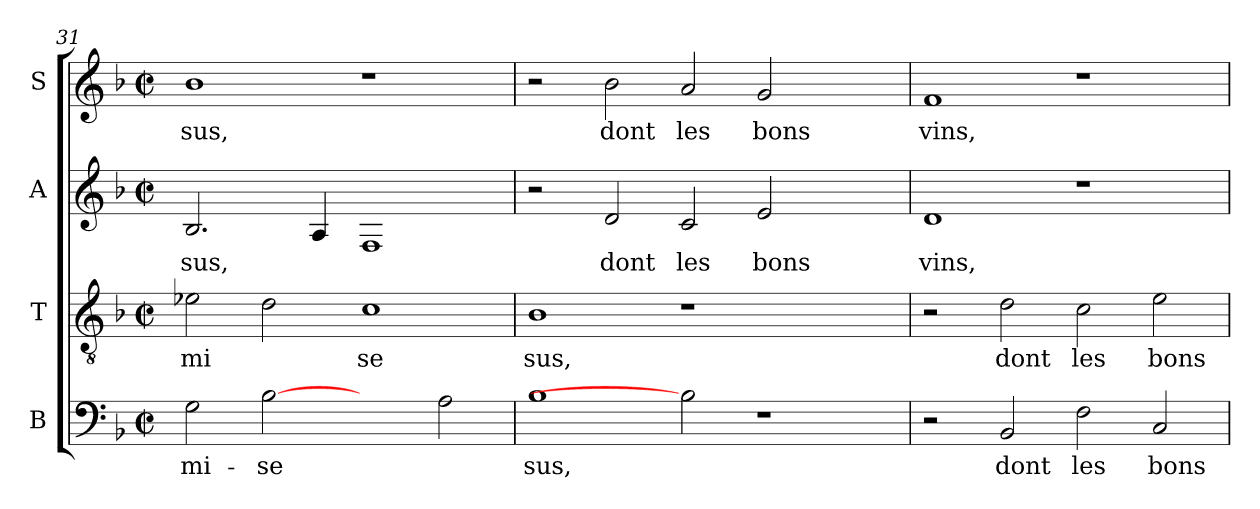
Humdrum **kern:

**kern	**text	**kern	**text	**kern	**text	**kern	**text
*part4	*part4	*part3	*part3	*part2	*part2	*part1	*part1
*staff4	*staff4	*staff3	*staff3	*staff2	*staff2	*staff1	*staff1
*I"B	*	*I"T	*	*I"A	*	*I"S	*
*clefF4	*	*clefGv2	*	*clefG2	*	*clefG2	*
*k[b-]	*	*k[b-]	*	*k[b-]	*	*k[b-]	*
*F:	*	*F:	*	*F:	*	*F:	*
*M2/2	*	*M2/2	*	*M2/2	*	*M2/2	*
*met(c|)	*	*met(c|)	*	*met(c|)	*	*met(c|)	*
=31	=31	=31	=31	=31	=31	=31	=31
!	!LO:LY:b	!	!LO:LY:b:cj	!	!LO:LY:b:cj	!	!LO:LY:b:cj
2G\	mi-	2e-X\	mi-	2.B-/	sus,	1b-	sus,
!	!LO:LY:b	!	!LO:LY:b:cj	!	!	!	!
[2B-	-se	2d\	--	.	.	.	.
!	!	!	!	!	!LO:LY:b:cj	!	!
.	.	.	.	4A/	.	.	.
!	!	!	!LO:LY:b:cj	!	!LO:LY:b:cj	!	!
2ryy	.	1c	-se	1F	.	1r	.
!	!LO:LY:b	!	!	!	!	!	!
2A\	.	.	.	.	.	.	.
=32	=32	=32	=32	=32	=32	=32	=32
!	!LO:LY:b	!	!LO:LY:b:cj	!	!	!	!
1B-	sus,	1B-	sus,	2r	.	2r	.
!	!	!	!	!	!LO:LY:b:cj	!	!LO:LY:b:cj
.	.	.	.	2d/	dont	2b-\	dont
!	!	!	!	!	!LO:LY:b:cj	!	!LO:LY:b:cj
2B-]	.	1r	.	2c/	les	2a/	les
!	!	!	!	!	!LO:LY:b:cj	!	!LO:LY:b:cj
1r	.	.	.	2e/	bons	2g/	bons
.	.	2ryy	.	2ryy	.	2ryy	.
=33	=33	=33	=33	=33	=33	=33	=33
!	!	!	!	!	!LO:LY:b:cj	!	!LO:LY:b:cj
2r	.	2r	.	1d	vins,	1f	vins,
!	!LO:LY:b	!	!LO:LY:b:cj	!	!	!	!
2BB-/	dont	2d\	dont	.	.	.	.
!	!LO:LY:b	!	!LO:LY:b:cj	!	!	!	!
2F\	les	2c\	les	1r	.	1r	.
!	!LO:LY:b	!	!LO:LY:b:cj	!	!	!	!
2C/	bons	2e\	bons	.	.	.	.
=	=	=	=	=	=	=	=
*-	*-	*-	*-	*-	*-	*-	*-
